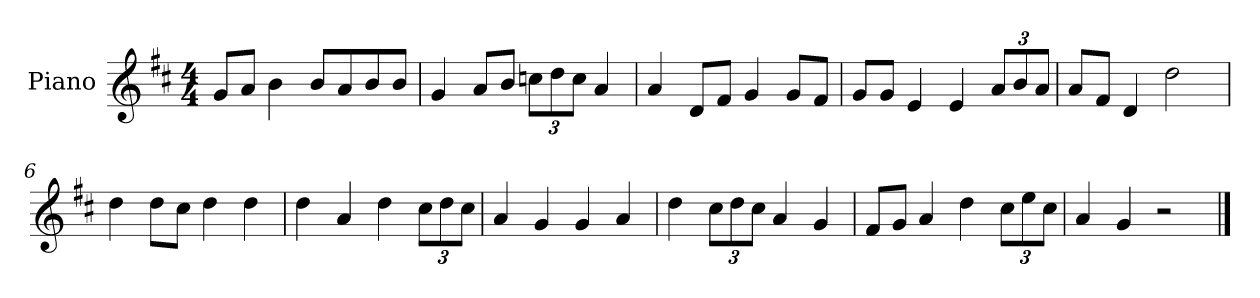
**kern
*part1
*staff1
*I"Piano
*I'P-no
*clefG2
*k[f#c#]
*M4/4
*MM90
=1
8g/L
8a/J
4b\
8b/L
8a/
8b/
8b/J
=2
4g/
8a/L
8b/J
*Xbrackettup
12ccn\L
12dd\
12cc\J
4a/
=3
4a/
8d/L
8f#/J
4g/
8g/L
8f#/J
=4
8g/L
8g/J
4e/
4e/
12a/L
12b/
12a/J
=5
8a/L
8f#/J
4d/
2dd\
=6
4dd\
8dd\L
8cc#\J
4dd\
4dd\
!!LO:LB:g=z
=7
4dd\
4a/
4dd\
12cc#\L
12dd\
12cc#\J
=8
4a/
4g/
4g/
4a/
=9
4dd\
12cc#\L
12dd\
12cc#\J
4a/
4g/
=10
8f#/L
8g/J
4a/
4dd\
12cc#\L
12ee\
12cc#\J
=11
4a/
4g/
2r
==
*-
